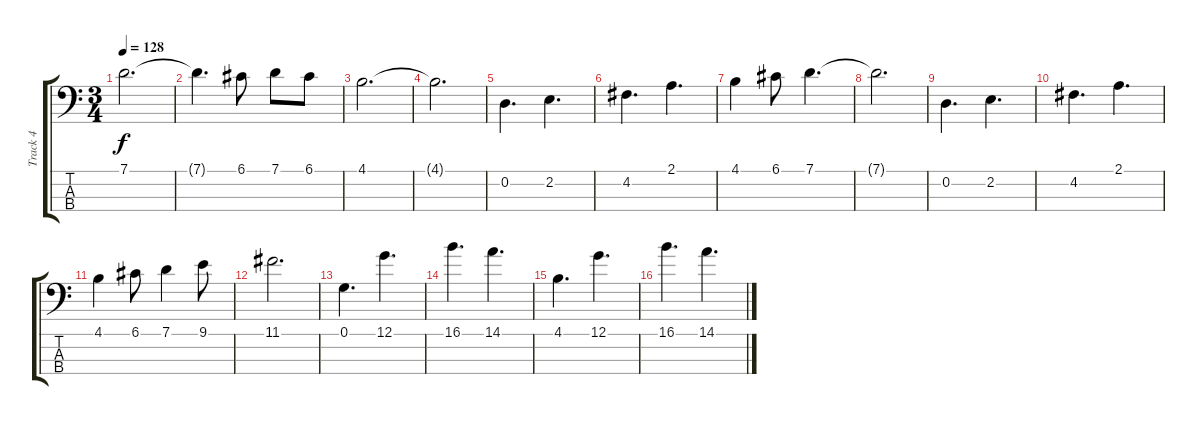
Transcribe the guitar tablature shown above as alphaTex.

\track ("Track 4" "Track 4") {instrument electricbassfinger}
\staff {score tabs}
\tuning (G2 D2 A1 E1) {hide}
\ts (3 4)
\tempo 128
\clef f4
\ks c
7.1.2{d dy f} |
7.1{t}.4{d} 6.1.8 7.1.8 6.1.8 |
4.1.2{d} |
4.1{t}.2{d} |
0.2.4{d} 2.2.4{d} |
4.2.4{d} 2.1.4{d} |
4.1.4 6.1.8 7.1.4{d} |
7.1{t}.2{d} |
0.2.4{d} 2.2.4{d} |
4.2.4{d} 2.1.4{d} |
4.1.4 6.1.8 7.1.4 9.1.8 |
11.1.2{d} |
0.1.4{d} 12.1.4{d} |
16.1.4{d} 14.1.4{d} |
4.1.4{d} 12.1.4{d} |
16.1.4{d} 14.1.4{d}
